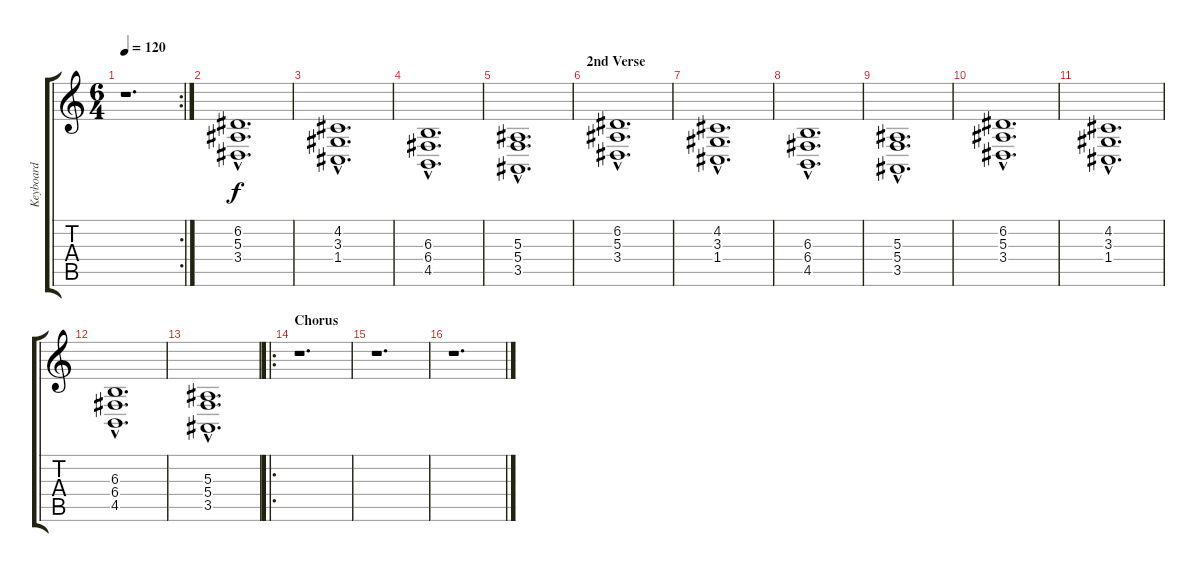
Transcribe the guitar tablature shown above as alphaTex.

\track ("Keyboard" "Keyboard") {instrument choiraahs}
\staff {score tabs}
\tuning (D4 A3 F3 C3 G2 C2) {hide}
\rc 2
\ts (6 4)
\tempo 120
\clef g2
\ks c
r.1{d dy f} |
(6.2{hac} 5.3{hac} 3.4{hac}).1{d} |
(4.2{hac} 3.3{hac} 1.4{hac}).1{d} |
(6.3{hac} 6.4{hac} 4.5{hac}).1{d} |
(5.3{hac} 5.4{hac} 3.5{hac}).1{d} |
\section ("" "2nd Verse")
(6.2{hac} 5.3{hac} 3.4{hac}).1{d} |
(4.2{hac} 3.3{hac} 1.4{hac}).1{d} |
(6.3{hac} 6.4{hac} 4.5{hac}).1{d} |
(5.3{hac} 5.4{hac} 3.5{hac}).1{d} |
(6.2{hac} 5.3{hac} 3.4{hac}).1{d} |
(4.2{hac} 3.3{hac} 1.4{hac}).1{d} |
(6.3{hac} 6.4{hac} 4.5{hac}).1{d} |
(5.3{hac} 5.4{hac} 3.5{hac}).1{d} |
\ro
\section ("" "Chorus")
r.1{d} |
r.1{d} |
r.1{d}
